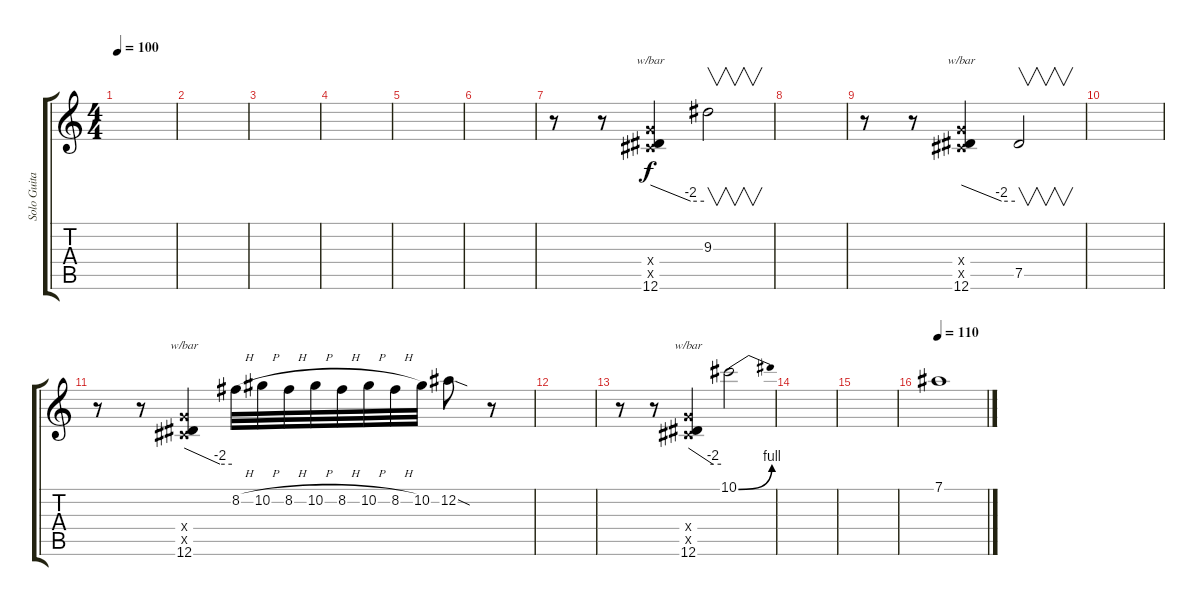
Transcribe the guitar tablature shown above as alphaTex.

\track ("Solo Guitar" "Solo Guita") {instrument distortionguitar}
\staff {score tabs}
\tuning (Eb4 Bb3 Gb3 Db3 Ab2 Eb2) {hide}
\ts (4 4)
\tempo 100
\clef g2
\ks c
|
|
|
|
|
|
r.8{volume 13} r.8 (0.4{x} 11.5{x} 12.6).4{tbe (custom default 0 0 45 -8 60 -8)} 9.3.2{v} |
|
r.8{volume 13} r.8 (0.4{x} 11.5{x} 12.6).4{tbe (custom default 0 0 45 -8 60 -8)} 7.5.2{v} |
|
r.8{volume 13} r.8 (0.4{x} 11.5{x} 12.6).4{tbe (custom default 0 0 45 -8 60 -8)} 8.2{h}.32 10.2{h}.32 8.2{h}.32 10.2{h}.32 8.2{h}.32 10.2{h}.32 8.2{h}.32 10.2.32 12.2{sod}.8 r.8 |
|
r.8{volume 13} r.8 (0.4{x} 11.5{x} 12.6).4{tbe (custom default 0 0 45 -8 60 -8)} 10.1{be (bend 0 0 60 4)}.2 |
|
|
\tempo 110
7.1.1
